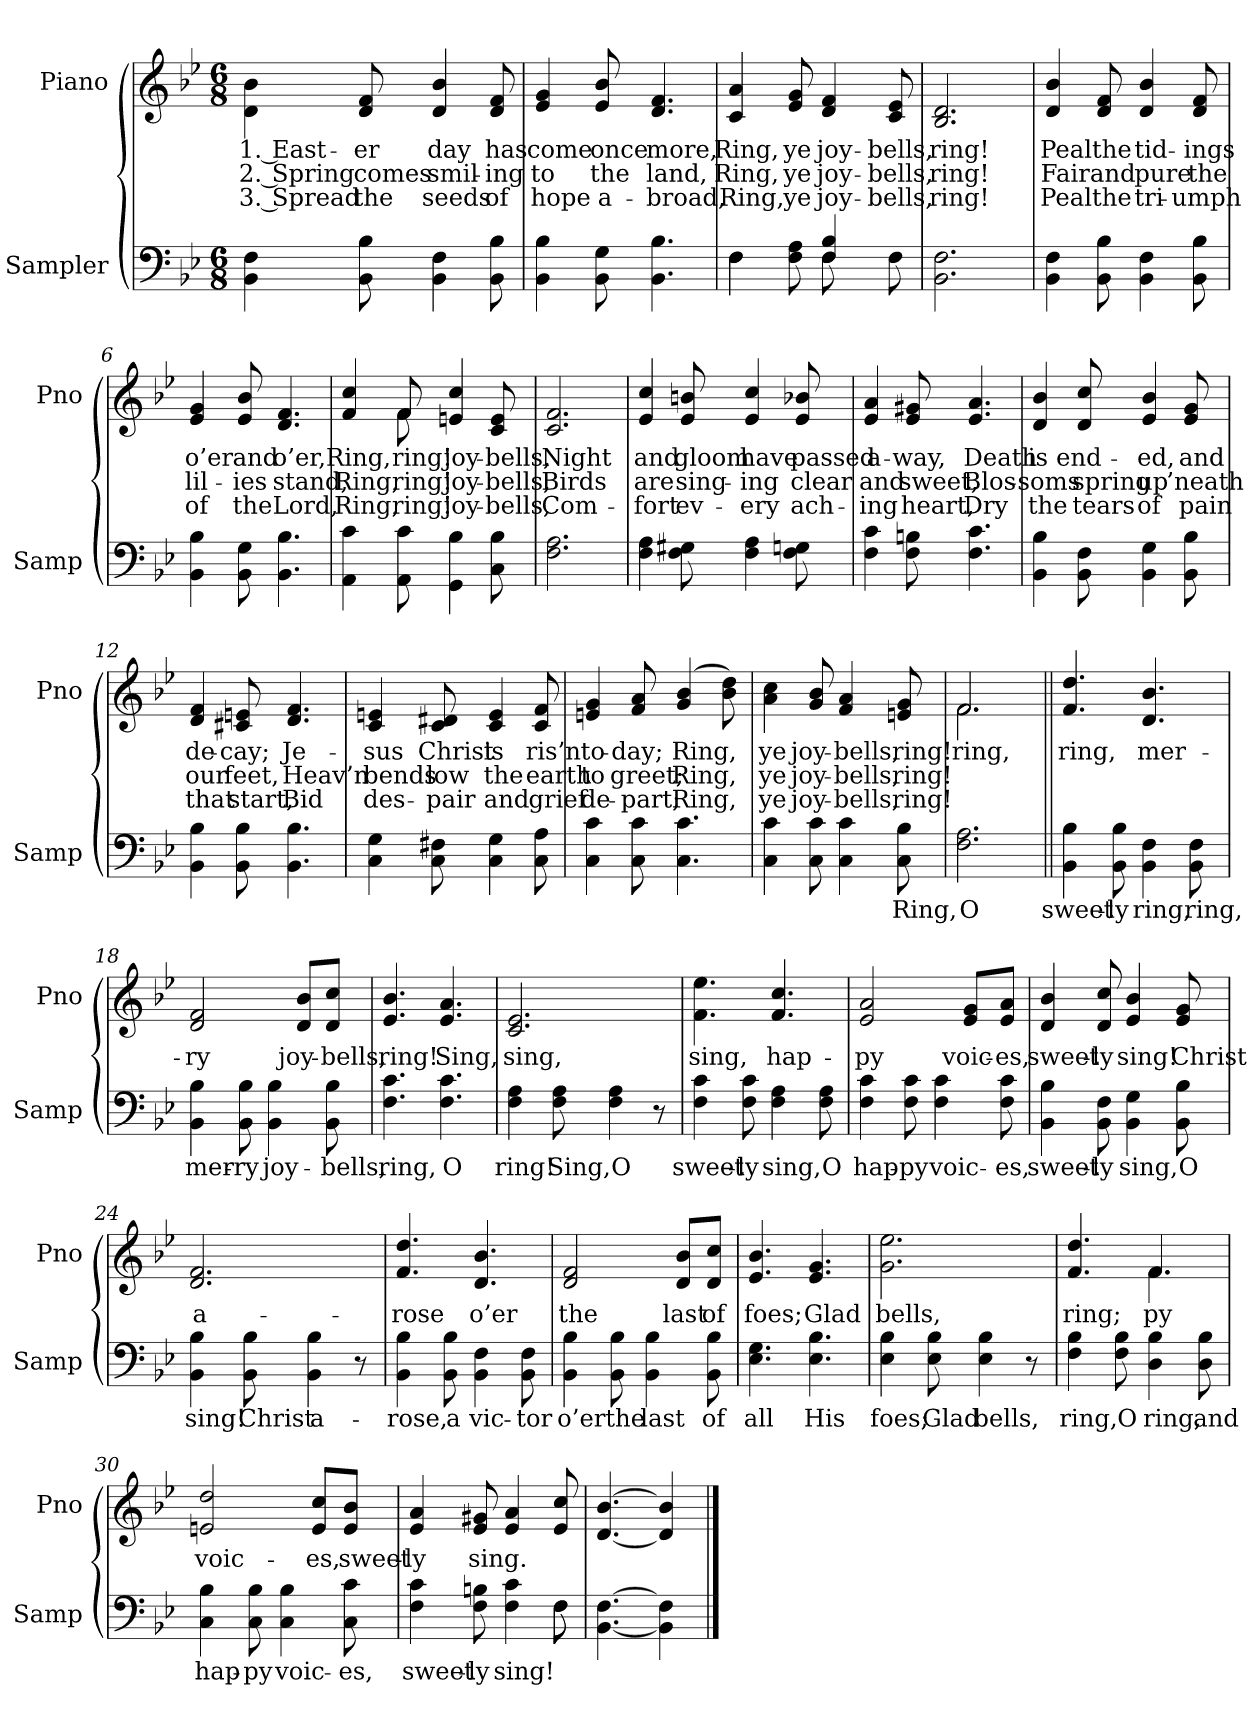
**kern	**text	**kern	**text	**text	**text
*part2	*part2	*part1	*part1	*part1	*part1
*staff2	*staff2	*staff1	*staff1	*staff1	*staff1
*I"Sampler	*	*I"Piano	*	*	*
*I'Samp	*	*I'Pno	*	*	*
*clefF4	*	*clefG2	*	*	*
*k[b-e-]	*	*k[b-e-]	*	*	*
*B-:	*	*B-:	*	*	*
*M6/8	*	*M6/8	*	*	*
=1	=1	=1	=1	=1	=1
4BB- 4F	.	4d\ 4b-\	1. East-	2. Spring	3. Spread
8BB- 8B-	.	8d 8f	-er	comes	the
4BB- 4F	.	4d 4b-	day	smil-	seeds
8BB- 8B-	.	8d 8f	has	-ing	of
=2	=2	=2	=2	=2	=2
4BB- 4B-	.	4e- 4g	come	to	hope
8BB- 8G	.	8e- 8b-	once	the	a-
4.BB- 4.B-	.	4.d 4.f	more,	land,	-broad,
=3	=3	=3	=3	=3	=3
*^	*	*	*	*	*
4F\	4F	.	4c 4a	Ring,	Ring,	Ring,
8F 8A	8ryy	.	8e- 8g	ye	ye	ye
4F 4B-	8F	.	4d 4f	joy-	joy-	joy-
.	4ryy	.	.	.	.	.
8F\	.	.	8c 8e-	-bells,	-bells,	-bells,
*v	*v	*	*	*	*	*
=4	=4	=4	=4	=4	=4
2.BB- 2.F	.	2.B- 2.d	ring!	ring!	ring!
=5	=5	=5	=5	=5	=5
4BB- 4F	.	4d 4b-	Peal	Fair	Peal
8BB- 8B-	.	8d 8f	the	and	the
4BB- 4F	.	4d 4b-	tid-	pure	tri-
8BB- 8B-	.	8d 8f	-ings	the	-umph
=6	=6	=6	=6	=6	=6
4BB- 4B-	.	4e- 4g	o’er	lil-	of
8BB- 8G	.	8e- 8b-	and	-ies	the
4.BB- 4.B-	.	4.d 4.f	o’er,	stand,	Lord,
=7	=7	=7	=7	=7	=7
*	*	*^	*	*	*
4AA 4c	.	4f 4cc	4ryy	Ring,	Ring,	Ring,
8AA 8c	.	8f/	8f	ring!	ring!	ring!
4GG 4B-	.	4en 4cc	4.ryy	joy-	joy-	joy-
8C 8B-	.	8c 8e	.	-bells,	-bells,	-bells,
*	*	*v	*v	*	*	*
=8	=8	=8	=8	=8	=8
2.F 2.A	.	2.c 2.f	Night	Birds	Com-
=9	=9	=9	=9	=9	=9
4F 4A	.	4e- 4cc	and	are	-fort
8F 8G#X	.	8e- 8bn	gloom	sing-	ev-
4F 4A	.	4e- 4cc	have	-ing	-ery
8F 8Gn	.	8e- 8b-X	passed	clear	ach-
=10	=10	=10	=10	=10	=10
4F 4c	.	4e- 4a	a-	and	-ing
8F 8Bn	.	8e- 8g#X	-way,	sweet,	heart,
4.F 4.c	.	4.e- 4.a	Death	Blos-	Dry
=11	=11	=11	=11	=11	=11
4BB- 4B-	.	4d 4b-	is	-soms	the
8BB- 8F	.	8d 8cc	end-	spring	tears
4BB- 4G	.	4e- 4b-	-ed,	up	of
8BB- 8B-	.	8e- 8g	and	’neath	pain
=12	=12	=12	=12	=12	=12
4BB- 4B-	.	4d 4f	de-	our	that
8BB- 8B-	.	8c#X 8en	-cay;	feet,	start,
4.BB- 4.B-	.	4.d 4.f	Je-	Heav’n	Bid
=13	=13	=13	=13	=13	=13
4C 4G	.	4c 4en	-sus	bends	des-
8C 8F#X	.	8c 8d#X	Christ	low	-pair
4C 4G	.	4c 4e	is	the	and
8C 8A	.	8c 8f	ris’n	earth	grief
=14	=14	=14	=14	=14	=14
4C 4c	.	4en 4g	to-	to	de-
8C 8c	.	8f 8a	-day;	greet;	-part;
4.C 4.c	.	(4g 4b-	Ring,	Ring,	Ring,
.	.	8b- 8dd)	.	.	.
=15	=15	=15	=15	=15	=15
4C 4c	.	4a 4cc	ye	ye	ye
8C 8c	.	8g 8b-	joy-	joy-	joy-
4C 4c	.	4f 4a	-bells,	-bells,	-bells,
8C 8B-	Ring,	8en 8g	ring!	ring!	ring!
=16	=16	=16	=16	=16	=16
*	*	*^	*	*	*
2.F 2.A	O	2.f/	2.f	ring,	.	.
=17||	=17||	=17||	=17||	=17||	=17||	=17||
!	!	!LO:TX:t=Refrain	!	!	!	!
*	*	*v	*v	*	*	*
4BB- 4B-	sweet-	4.f 4.dd	ring,	.	.
8BB- 8B-	-ly	.	.	.	.
4BB- 4F	ring,	4.d 4.b-	mer-	.	.
8BB- 8F	ring,	.	.	.	.
=18	=18	=18	=18	=18	=18
4BB- 4B-	mer-	2d 2f	-ry	.	.
8BB- 8B-	-ry	.	.	.	.
4BB- 4B-	joy-	.	.	.	.
.	.	8d/ 8b-/L	joy-	.	.
8BB- 8B-	-bells,	8d/ 8cc/J	-bells,	.	.
=19	=19	=19	=19	=19	=19
4.F 4.c	ring,	4.e- 4.b-	ring!	.	.
4.F 4.c	O	4.e- 4.a	Sing,	.	.
=20	=20	=20	=20	=20	=20
4F 4A	ring!	2.c 2.e-	sing,	.	.
8F 8A	Sing,	.	.	.	.
4F 4A	O	.	.	.	.
8r	.	.	.	.	.
=21	=21	=21	=21	=21	=21
4F 4c	sweet-	4.f 4.ee-	sing,	.	.
8F 8c	-ly	.	.	.	.
4F 4A	sing,	4.f 4.cc	hap-	.	.
8F 8A	O	.	.	.	.
=22	=22	=22	=22	=22	=22
4F 4c	hap-	2e- 2a	-py	.	.
8F 8c	-py	.	.	.	.
4F 4c	voic-	.	.	.	.
.	.	8e-/ 8g/L	voic-	.	.
8F 8c	-es,	8e-/ 8a/J	-es,	.	.
=23	=23	=23	=23	=23	=23
4BB- 4B-	sweet-	4d 4b-	sweet-	.	.
8BB- 8F	-ly	8d 8cc	-ly	.	.
4BB- 4G	sing,	4e- 4b-	sing!	.	.
8BB- 8B-	O	8e- 8g	Christ	.	.
=24	=24	=24	=24	=24	=24
4BB- 4B-	sing!	2.d 2.f	a-	.	.
8BB- 8B-	Christ	.	.	.	.
4BB- 4B-	a-	.	.	.	.
8r	.	.	.	.	.
=25	=25	=25	=25	=25	=25
4BB- 4B-	-rose,	4.f 4.dd	-rose	.	.
8BB- 8B-	a	.	.	.	.
4BB- 4F	vic-	4.d 4.b-	o’er	.	.
8BB- 8F	-tor	.	.	.	.
=26	=26	=26	=26	=26	=26
4BB- 4B-	o’er	2d 2f	the	.	.
8BB- 8B-	the	.	.	.	.
4BB- 4B-	last	.	.	.	.
.	.	8d/ 8b-/L	last	.	.
8BB- 8B-	of	8d/ 8cc/J	of	.	.
=27	=27	=27	=27	=27	=27
4.E- 4.G	all	4.e- 4.b-	foes;	.	.
4.E- 4.B-	His	4.e- 4.g	Glad	.	.
=28	=28	=28	=28	=28	=28
4E- 4B-	foes;	2.g 2.ee-	bells,	.	.
8E- 8B-	Glad	.	.	.	.
4E- 4B-	bells,	.	.	.	.
8r	.	.	.	.	.
=29	=29	=29	=29	=29	=29
*	*	*^	*	*	*
4F 4B-	ring,	4.f 4.dd	4.ryy	ring;	.	.
8F 8B-	O	.	.	.	.	.
4D 4B-	ring,	4.f/	4.f	-py	.	.
8D 8B-	and	.	.	.	.	.
*	*	*v	*v	*	*	*
=30	=30	=30	=30	=30	=30
4C 4B-	hap-	2en 2dd	voic-	.	.
8C 8B-	-py	.	.	.	.
4C 4B-	voic-	.	.	.	.
.	.	8e/ 8cc/L	-es,	.	.
8C 8c	-es,	8e/ 8b-/J	sweet-	.	.
=31	=31	=31	=31	=31	=31
*^	*	*	*	*	*
4F 4c	8ryy	sweet-	4e- 4a	-ly	.	.
*v	*v	*	*	*	*	*
8F 8Bn	-ly	8e- 8g#X	sing.	.	.
4F 4c	sing!	4e- 4a	.	.	.
*^	*	*	*	*	*
8F\	8F	.	8e- 8cc	.	.	.
*v	*v	*	*	*	*	*
=32	=32	=32	=32	=32	=32
[4.BB- [4.F	.	[4.d [4.b-	.	.	.
4BB-] 4F]	.	4d] 4b-]	.	.	.
==	==	==	==	==	==
*-	*-	*-	*-	*-	*-
